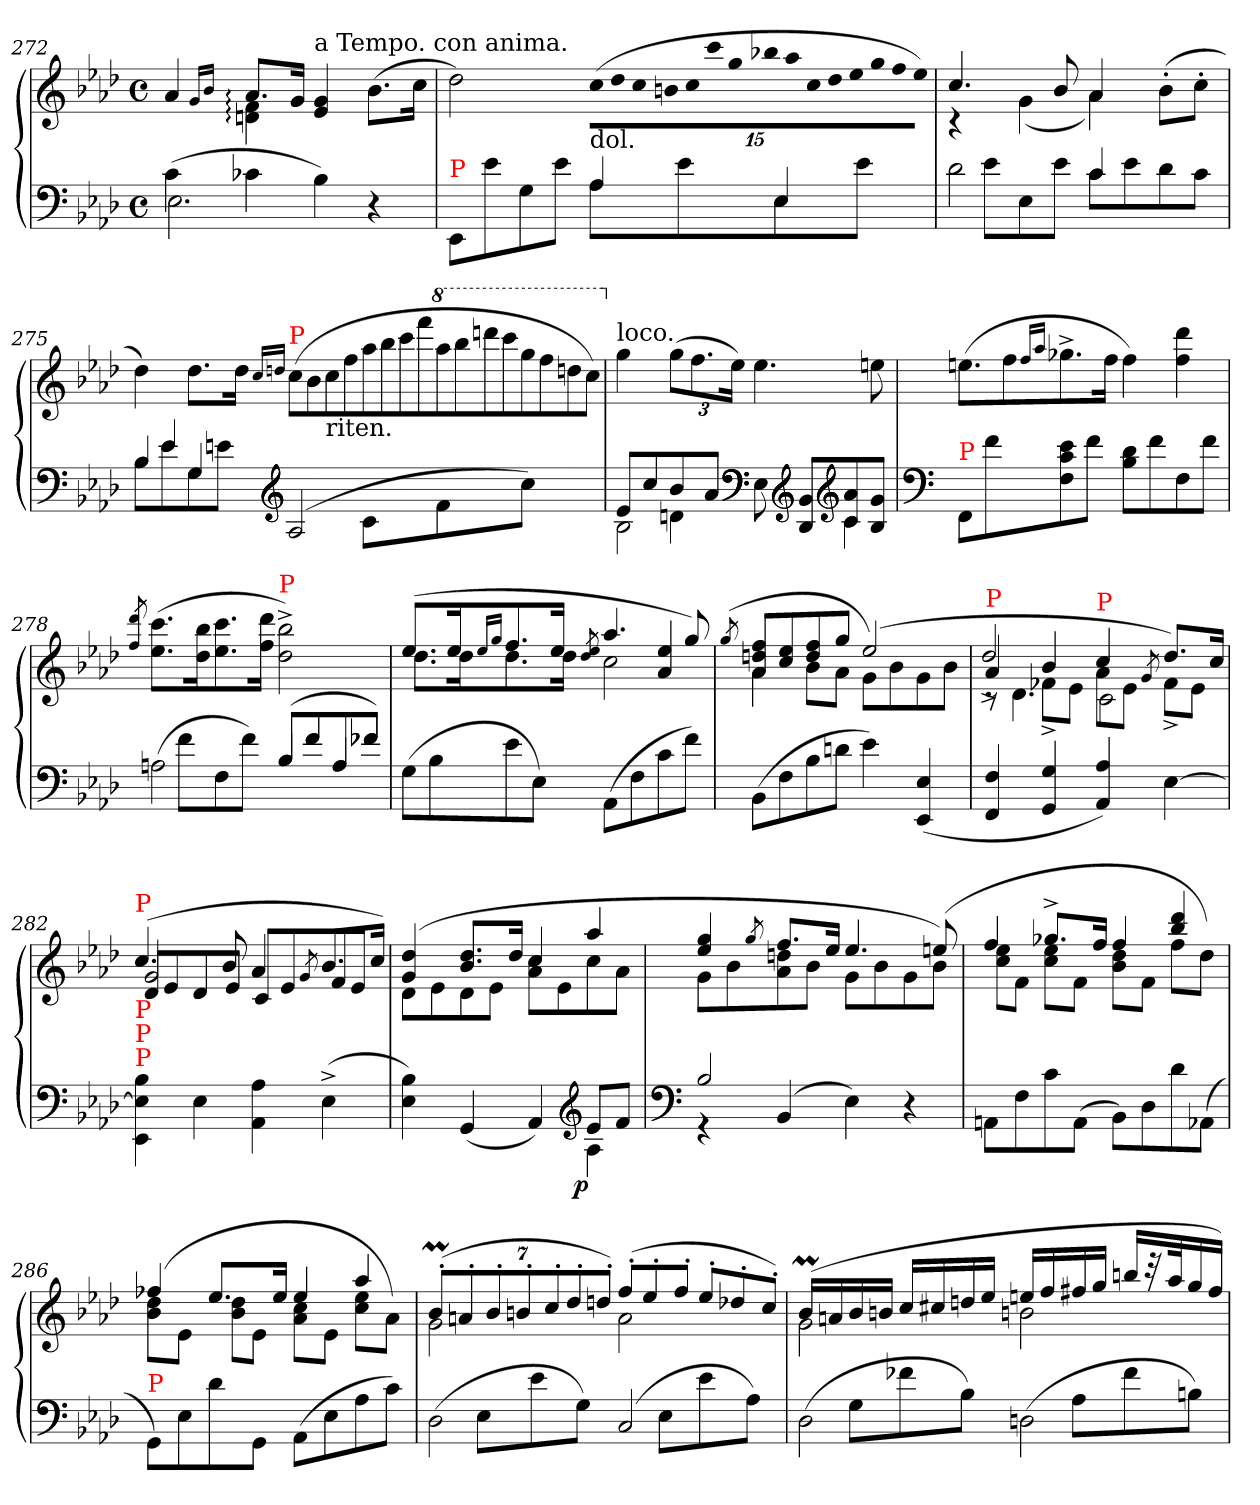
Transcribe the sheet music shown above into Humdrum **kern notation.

**kern	**kern	**dynam
*part1	*part1	*part1
*staff2	*staff1	*staff1/2
*clefF4	*clefG2	*
*k[b-e-a-d-]	*k[b-e-a-d-]	*
*f:	*f:	*
*M4/4	*M4/4	*
*met(c)	*met(c)	*
=272	=272	=272
*^	*^	*
(>4c\	2.E-	4a-	4ryy	.
.	.	16qqg/LL	.	.
.	.	16qqb-/JJ	.	.
4c-X\	.	8.a-:L	4f: 4dn:	.
.	.	16gJk	.	.
!	!	!LO:TX:a:t=a Tempo. con anima.	!	!
4B-\)	.	4g 4e-	4ryy	.
4r	4ryy	4ryy	(>8.b-L	.
.	.	.	16ccJk	.
=273	=273	=273	=273	=273
!LO:TX:a:color=red:t=P	!	!	!	!
*	*	*v	*v	*
2ryy	8EE-/L	2dd-)	.
.	8e-\	.	.
.	8G\	.	.
.	8e-\J	.	.
*	*	*Xbrackettup	*
!	!	!LO:TX:b:t=dol.	!
!	!	!LO:N:vis=8	!
4A-	8A-L	(>30cc!\L	.
!	!	!LO:N:vis=8	!
.	.	30dd-!\	.
!	!	!LO:N:vis=8	!
.	.	30cc!\	.
!	!	!LO:N:vis=8	!
.	.	30bn!\	.
.	8e-	.	.
!	!	!LO:N:vis=8	!
.	.	30cc!\	.
!	!	!LO:N:vis=8	!
.	.	30ccc!\	.
!	!	!LO:N:vis=8	!
.	.	30gg!\	.
!	!	!LO:N:vis=8	!
.	.	30bb-X!\	.
4E-/	8E-	.	.
!	!	!LO:N:vis=8	!
.	.	30aa-!\	.
!	!	!LO:N:vis=8	!
.	.	30cc!\	.
!	!	!LO:N:vis=8	!
.	.	30dd-!\	.
!	!	!LO:N:vis=8	!
.	.	30ee-!\	.
.	8e-J	.	.
!	!	!LO:N:vis=8	!
.	.	30gg!\	.
!	!	!LO:N:vis=8	!
.	.	30ff!\	.
!	!	!LO:N:vis=8	!
.	.	30ee-!\J)	.
=274	=274	=274	=274
!	!LO:N:vis=2	!	!
*	*	*^	*
2ryy	8d-	4.cc	4rc	.
.	8e-L	.	.	.
.	8E-	.	(<4g	.
.	8e-J	8b-	.	.
4c	8cL	4a-/	4a-\)	.
.	8e-	.	.	.
4ryy	8d-	4ryy	(>8b-'>L	.
.	8cJ	.	8cc'>J	.
=275	=275	=275	=275	=275
!	!	!LO:TX:a:color=red:t=P	!	!
!LO:N:vis=4	!	!	!	!
*	*	*v	*v	*
8B-	8B-L	4dd-)	.
!LO:N:vis=4	!	!	!
8e-	8e-	.	.
4G	8G	8.dd-L	.
.	8enJ	.	.
.	.	16dd-Jk	.
*clefG2	*	*	*
.	.	16qqcc/LL	.
.	.	16qqddn/JJ	.
!	!	!LO:TX:a:color=red:t=P	!
!LO:N:vis=2	!	!LO:N:vis=8	!
(>8A-	2ryy	(>32cc!\L	.
!	!	!LO:N:vis=8	!
.	.	32b-!\	.
!	!	!LO:TX:b:t=riten.	!
!	!	!LO:N:vis=8	!
.	.	32cc!\	.
!	!	!LO:N:vis=8	!
.	.	32ff!	.
!	!	!LO:N:vis=8	!
8c\L	.	32aa-!	.
!	!	!LO:N:vis=8	!
.	.	32bb-!	.
!	!	!LO:N:vis=8	!
.	.	32ccc!	.
!	!	!LO:N:vis=8	!
.	.	32fff!	.
*	*	*8va	*
!	!	!LO:N:vis=8	!
8f	.	32aaa-!	.
!	!	!LO:N:vis=8	!
.	.	32bbb-!	.
!	!	!LO:N:vis=8	!
.	.	32ddddn!	.
!	!	!LO:N:vis=8	!
.	.	32cccc!	.
!	!	!LO:N:vis=8	!
8ccJ)	.	32ggg!	.
!	!	!LO:N:vis=8	!
.	.	32fff!	.
!	!	!LO:N:vis=8	!
.	.	32dddn!	.
!	!	!LO:N:vis=8	!
.	.	32ccc!J)	.
=276	=276	=276	=276
*	*^	*	*
*	*	*	*X8va	*
!	!	!	!LO:TX:a:t=loco.	!
8e-L	2B-	4ryy	4gg	.
8cc	.	.	.	.
8b-	.	4dn\	(>12gg\L	.
.	.	.	12.ff\	.
8a-J	.	.	.	.
.	.	.	24ee-\Jk)	.
*clefF4	*	*	*	*
8ryy	8E-\	4ryy	4.ee-	.
*clefG2	*	*	*	*
8g 8B-L	4.ryy	.	.	.
*clefG2	*	*	*	*
8a- 8c	.	4c\	.	.
8g 8B-J	.	.	8een	.
*v	*v	*v	*	*
=277	=277	=277
*clefF4	*	*
!LO:TX:a:color=red:t=P	!	!
8FF/L	(>8.eenL	.
8f\	.	.
!	!LO:N:vis=8	!
.	16ff	.
.	16qqff/LL	.
.	16qqaa-/JJ	.
8e-\ 8c\ 8F\	8.gg-X^<	.
8f\J	.	.
.	16ffJk	.
8d- 8B-L	4ff)	.
8f	.	.
8F	4ddd- 4ff	.
8fJ	.	.
=278	=278	=278
.	8qddd-/ 8qff/	.
*^	*	*
*	*^	*	*
!	!	!LO:N:vis=2	!	!
2ryy	2ryy	(>8An	(>8.ccc 8.ee-L	.
.	.	8fL	.	.
.	.	.	16bb- 16dd-k	.
.	.	8F	8.ccc 8.ee-	.
.	.	8fJ)	.	.
.	.	.	16ddd- 16ffJk	.
!	!	!	!LO:TX:a:color=red:t=P	!
4B-	8ryy	(>8B-L	2bb-^< 2dd-^<)	.
.	4f/	8f	.	.
4A	.	8A	.	.
!	!LO:N:vis=4	!	!	!
.	8f-X/	8f-XJ)	.	.
*v	*v	*v	*	*
=279	=279	=279
*	*^	*
*	*	*^	*
(>8GL	(>8.ee-L	8.dd-L	2ryy	.
8B-	.	.	.	.
.	16ee-k	16dd-k	.	.
.	16qqee-/LL	.	.	.
.	16qqgg/JJ	.	.	.
8e-	8.ff	8.dd-	.	.
8E-J)	.	.	.	.
.	16ee-Jk	16dd-Jk	.	.
.	8qee-/ 8qdd-/	.	.	.
(>8AA-L	4.aa-	2cc	4ryy	.
8F	.	.	.	.
8c	.	.	4ee-/ 4a-/	.
8fJ)	8gg)	.	.	.
*	*v	*v	*v	*
=280	=280	=280
.	(>8qgg/	.
*	*^	*
(>8BB-L	8ff/ 8ddn/ 8a-/L	4a-	.
8F	8ee- 8cc	.	.
8B-	8ff 8dd	8b-L	.
8dnJ	8ggJ	8a-J	.
4e-)	(2ee-)	8gL	.
.	.	8b-	.
(<4E- 4EE-	.	8g	.
.	.	8b-J	.
=281	=281	=281	=281
*	*^	*^	*
!	!LO:TX:a:color=red:t=P	!	!	!	!
4F/ 4FF/	4a-	2dd-^>/	8rc	4ryy	.
.	.	.	4.d-\	.	.
4G/ 4GG/	4b-	.	.	8f-X^<\L	.
.	.	.	.	8e-\J	.
!	!LO:TX:a:color=red:t=P	!	!	!	!
4A-/ 4AA-/)	4cc	8a-L	2c\	2ryy	.
.	.	8e-J	.	.	.
.	8qg/	.	.	.	.
[4E-	8.dd-L)	8f-^<L	.	.	.
.	.	8e-J	.	.	.
.	16ccJk	.	.	.	.
*	*	*	*v	*v	*
=282	=282	=282	=282	=282
!	!LO:TX:a:color=red:t=P	!	!	!
!LO:TX:a:color=red:t=P	!	!	!	!
!LO:TX:a:color=red:t=P	!	!	!	!
!LO:TX:a:color=red:t=P	!	!	!	!
4B-\ 4E-]\ 4EE-\	(>4.cc	2g/	8d-L	.
.	.	.	8e-	.
4E-	.	.	8d-	.
.	8b-	.	8e-J	.
4A- 4AA-	4a-	2ryy	8cL	.
.	.	.	8e-	.
.	8qg/	.	.	.
(>4E-^>	8.b-L	.	8f	.
.	.	.	8e-J	.
.	16ccJk)	.	.	.
*	*	*v	*v	*
=283	=283	=283	=283
*^	*	*	*
4ryy	4B- 4E-)	(>4dd- 4g	8d-L	.
.	.	.	8e-	.
(<4GG	2ryy	8.dd- 8.b-L	8d-	.
.	.	.	8e-J	.
.	.	16dd-Jk	.	.
4AA-)	.	4cc	8cc 8a-L	.
.	.	.	8e-	.
*clefG2	*	*	*	*
!	!	!	!	!LO:DY:b=2:rj
8e-L	(<4A-	4aa-	8cc	p
8fJ	.	.	8a-J	.
=284	=284	=284	=284	=284
*clefF4	*	*	*	*
2B-	4r	4gg 4ee-	8gL	.
.	.	.	8b-	.
.	.	8qgg/	.	.
.	(>4BB-/	8.ffL	8ddn 8a-	.
.	.	.	8b-J	.
.	.	16ee-Jk	.	.
2ryy	4E-)	4.ee-	8gL	.
.	.	.	8b-	.
.	4r	.	8g	.
.	.	(>8een)	8b-J	.
*v	*v	*	*	*
=285	=285	=285	=285
8AAnL	4ff	8ee- 8ccL	.
8F	.	8fJ	.
8c	8.gg-X^>L	8ee- 8ccL	.
(>8AAJ	.	8fJ	.
.	16ffJk	.	.
8BB-L)	4ff	8dd- 8b-L	.
8D-	.	8fJ	.
8d-	4ddd- 4bb-	8ffL	.
(>8AA-XJ	.	8dd-J)	.
=286	=286	=286	=286
!LO:TX:a:color=red:t=P	!	!	!
8GG\L)	(>4ff-X	8dd- 8b-L	.
8E-\	.	8e-J	.
8d-\	8.ee-L	8dd- 8b-L	.
8GG/J	.	8e-J	.
.	16ee-Jk	.	.
(>8AA-L	4ee-	8cc 8a-L	.
8E-	.	8e-J	.
8A-	4aa-	8ee- 8ccL	.
8cJ)	.	8a-J)	.
=287	=287	=287	=287
!LO:N:vis=2	!	!	!
(>8D-	(>14b-M'>L	2g	.
.	14an'>	.	.
8E-L	.	.	.
.	14b-'>	.	.
.	14bn'>	.	.
8e-	.	.	.
.	14cc'>	.	.
.	14dd-'>	.	.
8GJ)	.	.	.
.	14ddn'>J)	.	.
!LO:N:vis=2	!	!	!
*	*Xtuplet	*	*
(>8C	(>12ff'>L	2a	.
.	12ee-'>	.	.
8E-L	.	.	.
.	12ff'>J	.	.
8e-	12ee-'>L	.	.
.	12dd-X'>	.	.
8A-J)	.	.	.
.	12cc'>J)	.	.
=288	=288	=288	=288
!LO:N:vis=2	!	!	!
(>8D-	(>16b-MLL	2g	.
.	16an	.	.
8GL	16b-	.	.
.	16bnJJ	.	.
8f-X	16ccLL	.	.
.	16cc#X	.	.
8B-J)	16ddn	.	.
.	16ee-JJ	.	.
!LO:N:vis=2	!	!	!
(>8Dn	16eenLL	2bn	.
.	16ff	.	.
8A-L	16ff#X	.	.
.	16ggJJ	.	.
8f-	16bbLL	.	.
.	32rccc	.	.
.	32aa-k	.	.
8BnJ)	16gg	.	.
.	16ff#JJ)	.	.
*	*v	*v	*
=	=	=
*-	*-	*-
